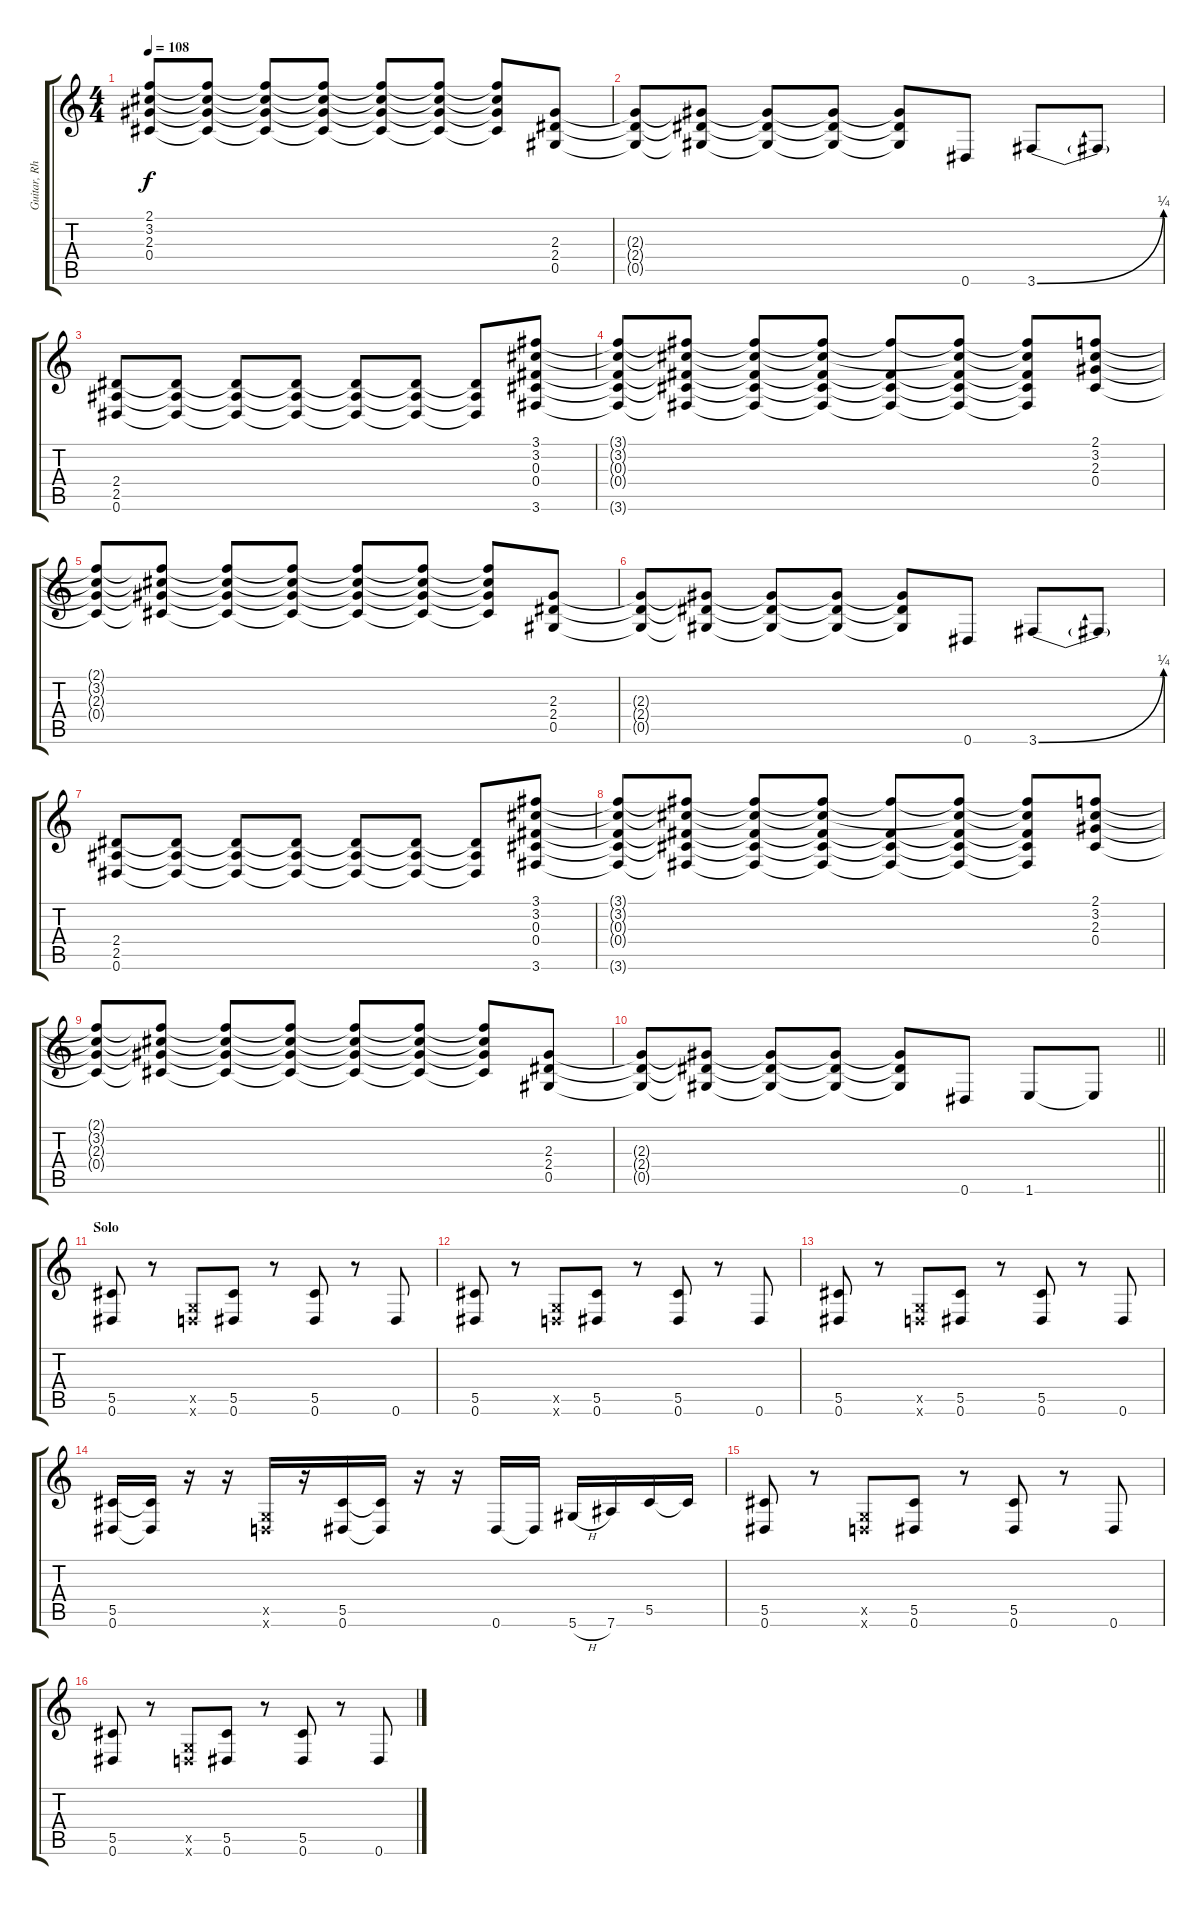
\track ("Guitar, Rhythm" "Guitar, Rh") {instrument distortionguitar}
\staff {score tabs}
\tuning (Eb4 Bb3 Gb3 Db3 Ab2 Eb2) {hide}
\ts (4 4)
\tempo 108
\clef g2
\ks c
(2.1{t} 3.2{t} 2.3{t} 0.4{t}).8{dy f} (2.1{t} 3.2{t} 2.3{t} 0.4{t}).8 (2.1{t} 3.2{t} 2.3{t} 0.4{t}).8 (2.1{t} 3.2{t} 2.3{t} 0.4{t}).8 (2.1{t} 3.2{t} 2.3{t} 0.4{t}).8 (2.1{t} 3.2{t} 2.3{t} 0.4{t}).8 (2.1{t} 3.2{t} 2.3{t} 0.4{t}).8 (2.3 2.4 0.5).8 |
(2.3{t} 2.4{t} 0.5{t}).8 (2.3{t} 2.4{t} 0.5{t}).8 (2.3{t} 2.4{t} 0.5{t}).8 (2.3{t} 2.4{t} 0.5{t}).8 (2.3{t} 2.4{t} 0.5{t}).8 0.6.8 3.6{be (bend 0 0 60 1)}.8 3.6{t}.8 |
(2.4 2.5 0.6).8 (2.4{t} 2.5{t} 0.6{t}).8 (2.4{t} 2.5{t} 0.6{t}).8 (2.4{t} 2.5{t} 0.6{t}).8 (2.4{t} 2.5{t} 0.6{t}).8 (2.4{t} 2.5{t} 0.6{t}).8 (2.4{t} 2.5{t} 0.6{t}).8 (3.1 3.2 0.3 0.4 3.6).8 |
(3.1{t} 3.2{t} 0.3{t} 0.4{t} 3.6{t}).8 (3.1{t} 3.2{t} 0.3{t} 0.4{t} 3.6{t}).8 (3.1{t} 3.2{t} 0.3{t} 0.4{t} 3.6{t}).8 (3.1{t} 3.2{t} 0.3{t} 0.4{t} 3.6{t}).8 (3.1{t} 0.3{t} 0.4{t} 3.6{t}).8 (3.1{t} 3.2{t} 0.3{t} 0.4{t} 3.6{t}).8 (3.1{t} 3.2{t} 0.3{t} 0.4{t} 3.6{t}).8 (2.1 3.2 2.3 0.4).8 |
(2.1{t} 3.2{t} 2.3{t} 0.4{t}).8 (2.1{t} 3.2{t} 2.3{t} 0.4{t}).8 (2.1{t} 3.2{t} 2.3{t} 0.4{t}).8 (2.1{t} 3.2{t} 2.3{t} 0.4{t}).8 (2.1{t} 3.2{t} 2.3{t} 0.4{t}).8 (2.1{t} 3.2{t} 2.3{t} 0.4{t}).8 (2.1{t} 3.2{t} 2.3{t} 0.4{t}).8 (2.3 2.4 0.5).8 |
(2.3{t} 2.4{t} 0.5{t}).8 (2.3{t} 2.4{t} 0.5{t}).8 (2.3{t} 2.4{t} 0.5{t}).8 (2.3{t} 2.4{t} 0.5{t}).8 (2.3{t} 2.4{t} 0.5{t}).8 0.6.8 3.6{be (bend 0 0 60 1)}.8 3.6{t}.8 |
(2.4 2.5 0.6).8 (2.4{t} 2.5{t} 0.6{t}).8 (2.4{t} 2.5{t} 0.6{t}).8 (2.4{t} 2.5{t} 0.6{t}).8 (2.4{t} 2.5{t} 0.6{t}).8 (2.4{t} 2.5{t} 0.6{t}).8 (2.4{t} 2.5{t} 0.6{t}).8 (3.1 3.2 0.3 0.4 3.6).8 |
(3.1{t} 3.2{t} 0.3{t} 0.4{t} 3.6{t}).8 (3.1{t} 3.2{t} 0.3{t} 0.4{t} 3.6{t}).8 (3.1{t} 3.2{t} 0.3{t} 0.4{t} 3.6{t}).8 (3.1{t} 3.2{t} 0.3{t} 0.4{t} 3.6{t}).8 (3.1{t} 0.3{t} 0.4{t} 3.6{t}).8 (3.1{t} 3.2{t} 0.3{t} 0.4{t} 3.6{t}).8 (3.1{t} 3.2{t} 0.3{t} 0.4{t} 3.6{t}).8 (2.1 3.2 2.3 0.4).8 |
(2.1{t} 3.2{t} 2.3{t} 0.4{t}).8 (2.1{t} 3.2{t} 2.3{t} 0.4{t}).8 (2.1{t} 3.2{t} 2.3{t} 0.4{t}).8 (2.1{t} 3.2{t} 2.3{t} 0.4{t}).8 (2.1{t} 3.2{t} 2.3{t} 0.4{t}).8 (2.1{t} 3.2{t} 2.3{t} 0.4{t}).8 (2.1{t} 3.2{t} 2.3{t} 0.4{t}).8 (2.3 2.4 0.5).8 |
\barLineRight lightlight
(2.3{t} 2.4{t} 0.5{t}).8 (2.3{t} 2.4{t} 0.5{t}).8 (2.3{t} 2.4{t} 0.5{t}).8 (2.3{t} 2.4{t} 0.5{t}).8 (2.3{t} 2.4{t} 0.5{t}).8 0.6.8 1.6.8 1.6{t}.8 |
\section ("" "Solo")
(5.5 0.6).8 r.8 (-1.5{x} -1.6{x}).8 (5.5 0.6).8 r.8 (5.5 0.6).8 r.8 0.6.8 |
(5.5 0.6).8 r.8 (-1.5{x} -1.6{x}).8 (5.5 0.6).8 r.8 (5.5 0.6).8 r.8 0.6.8 |
(5.5 0.6).8 r.8 (-1.5{x} -1.6{x}).8 (5.5 0.6).8 r.8 (5.5 0.6).8 r.8 0.6.8 |
(5.5 0.6).16 (5.5{t} 0.6{t}).16 r.16 r.16 (-1.5{x} -1.6{x}).16 r.16 (5.5 0.6).16 (5.5{t} 0.6{t}).16 r.16 r.16 0.6.16 0.6{t}.16 5.6{h}.16 7.6.16 5.5.16 5.5{t}.16 |
(5.5 0.6).8 r.8 (-1.5{x} -1.6{x}).8 (5.5 0.6).8 r.8 (5.5 0.6).8 r.8 0.6.8 |
(5.5 0.6).8 r.8 (-1.5{x} -1.6{x}).8 (5.5 0.6).8 r.8 (5.5 0.6).8 r.8 0.6.8
